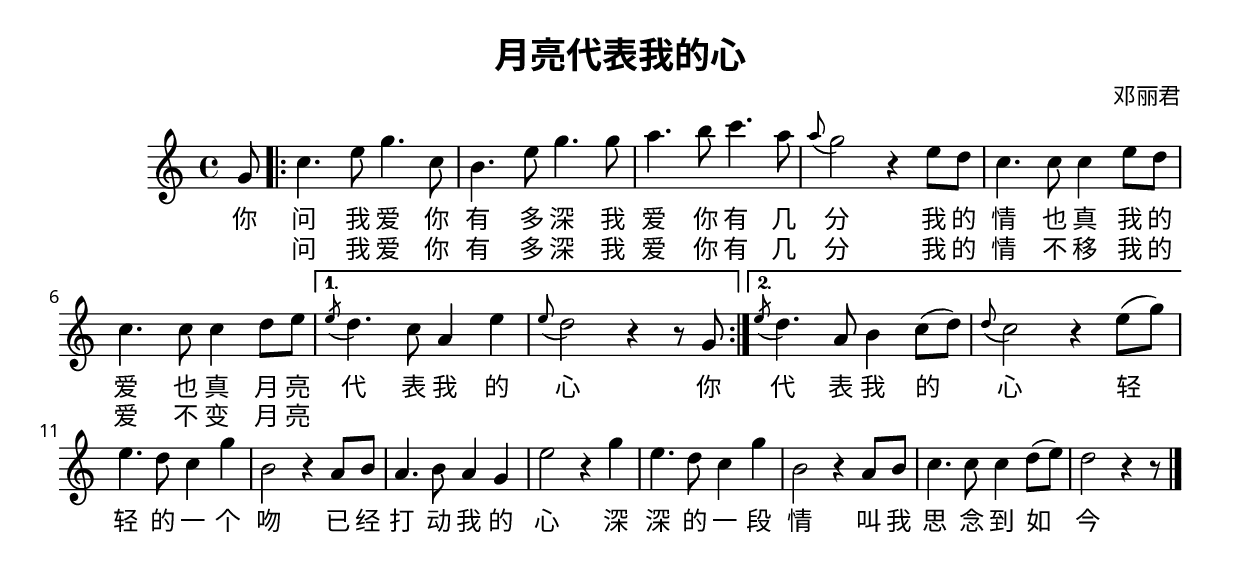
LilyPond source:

\include "deutsch.ly"
\version "2.8.1"

\header {
  title = "月亮代表我的心"
  composer = "邓丽君"
}

\paper  {
  myStaffSize = #20
  
  #(define fonts
    (make-pango-font-tree "AR PL ShanHeiSun Uni"
     "AR PL ShanHeiSun Uni"
     "AR PL ShanHeiSun Uni"
     (/ myStaffSize 20)))
}

\score {
  \relative c'' {
    \key c \major
    \partial 8 
    g8
    \repeat volta 2 {
      c4. e8 g4. c,8
      h4. e8 g4. g8
      a4. h8 c4. a8
      \appoggiatura a8 g2 r4 e8 d
      c4. c8 c4 e8 d
      c4. c8 c4 d8 e
    }
    \alternative {
      {
	\acciaccatura e8 d4. c8 a4 e'4
	\appoggiatura e8 d2 r4 r8 g,
      }
      {
	\acciaccatura e'8 d4. a8 h4 c8([ d8)]
	\appoggiatura d8 c2 r4 e8([ g)]
      }
    }
    \break
    e4. d8 c4 g'
    h,2 r4 a8 h
    a4. h8 a4 g
    e'2 r4 g4
    e4. d8 c4 g'
    h,2 r4 a8 h
    c4. c8 c4 d8([ e)]
    d2 r4 r8 \bar "|."
  }

  \addlyrics {
    你 问 我 爱 你 有 多 深
    我 爱 你 有 几 分
    我 的 情 也 真 我 的 爱 也 真
    月 亮 代 表 我 的 心

    你 代 表 我 的 心

    轻 轻 的 一 个 吻 已 经 打 动 我 的 心
    深 深 的 一 段 情 叫 我 思 念 到 如 今
  }

  \addlyrics {
    "" 问 我 爱 你 有 多 深
    我 爱 你 有 几 分
    我 的 情 不 移 我 的 爱 不 变
    月 亮
  }

  \layout { }
  \midi {
    \tempo 4 = 60
  }
}